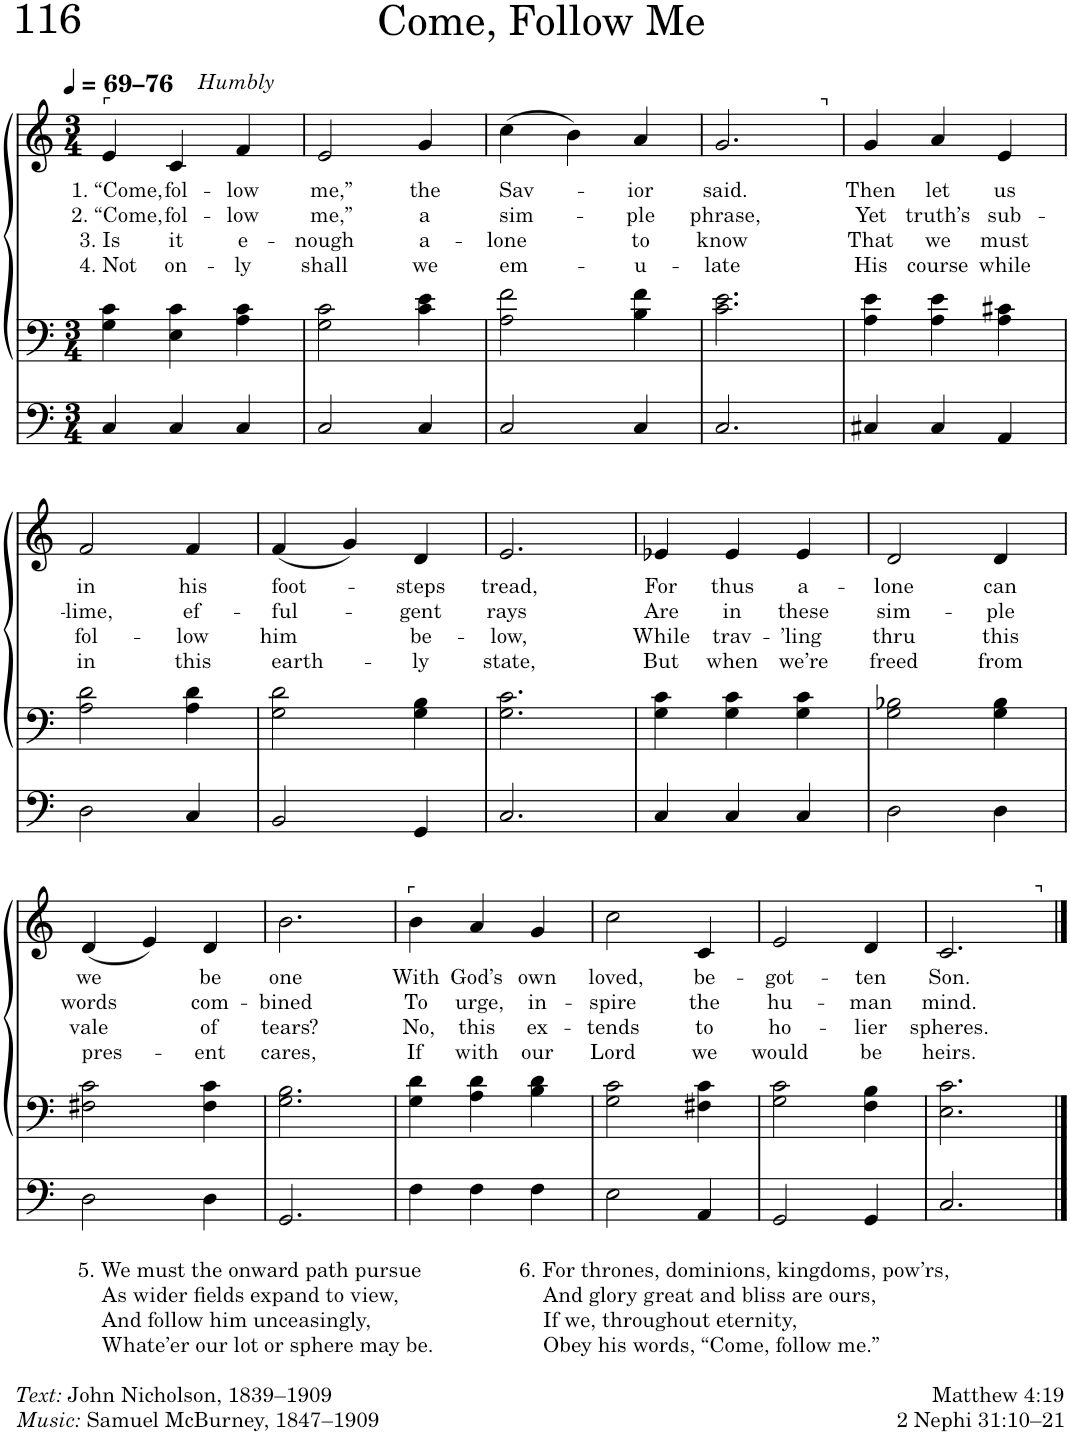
**kern	**kern	**kern	**text	**text	**text	**text
*part1	*part1	*part1	*part1	*part1	*part1	*part1
*staff3	*staff2	*staff1	*staff1	*staff1	*staff1	*staff1
*I"Organ	*	*	*	*	*	*
*I'Org.	*	*	*	*	*	*
*clefF4	*clefF4	*clefG2	*	*	*	*
*k[]	*k[]	*k[]	*	*	*	*
*M3/4	*M3/4	*M3/4	*	*	*	*
*MM69	*MM69	*MM69	*	*	*	*
=1	=1	=1	=1	=1	=1	=1
!	!	!LO:TX:a:t=⌜	!	!	!	!
!	!	!LO:TX:a:B:t=–76	!	!	!	!
!	!	!	!LO:LY:b	!LO:LY:b	!LO:LY:b	!LO:LY:b
*	*	*^	*	*	*	*
4C/	4G\ 4c\	4e/	4.ryy	1. “Come,	2. “Come,	3. Is	4. Not
!	!	!	!	!LO:LY:b	!LO:LY:b	!LO:LY:b	!LO:LY:b
4C/	4E\ 4c\	4c/	.	fol-	fol-	it	on-
!	!	!	!LO:TX:a:i:t=Humbly	!	!	!	!
.	.	.	4.ryy	.	.	.	.
!	!	!	!	!LO:LY:b	!LO:LY:b	!LO:LY:b	!LO:LY:b
4C/	4A\ 4c\	4f/	.	-low	-low	e-	-ly
=2	=2	=2	=2	=2	=2	=2	=2
!	!	!	!	!LO:LY:b	!LO:LY:b	!LO:LY:b	!LO:LY:b
*	*	*v	*v	*	*	*	*
2C/	2G\ 2c\	2e/	me,”	me,”	-nough	shall
!	!	!	!LO:LY:b	!LO:LY:b	!LO:LY:b	!LO:LY:b
4C/	4c\ 4e\	4g/	the	a	a-	we
=3	=3	=3	=3	=3	=3	=3
!	!	!	!LO:LY:b	!LO:LY:b	!LO:LY:b	!LO:LY:b
2C/	2A\ 2f\	(4cc\	Sav-	sim-	-lone	em-
.	.	4b\)	.	.	.	.
!	!	!	!LO:LY:b	!LO:LY:b	!LO:LY:b	!LO:LY:b
4C/	4B\ 4f\	4a/	-ior	-ple	to	-u-
=4	=4	=4	=4	=4	=4	=4
!	!	!	!LO:LY:b	!LO:LY:b	!LO:LY:b	!LO:LY:b
*	*	*^	*	*	*	*
2.C/	2.c\ 2.e\	2.g/	2ryy	said.	phrase,	know	-late
.	.	.	8ryy	.	.	.	.
!	!	!	!LO:TX:a:t=⌝	!	!	!	!
.	.	.	8ryy	.	.	.	.
=5	=5	=5	=5	=5	=5	=5	=5
!	!	!	!	!LO:LY:b	!LO:LY:b	!LO:LY:b	!LO:LY:b
*	*	*v	*v	*	*	*	*
4C#X/	4A\ 4e\	4g/	Then	Yet	That	His
!	!	!	!LO:LY:b	!LO:LY:b	!LO:LY:b	!LO:LY:b
4C#/	4A\ 4e\	4a/	let	truth’s	we	course
!	!	!	!LO:LY:b	!LO:LY:b	!LO:LY:b	!LO:LY:b
4AA/	4A\ 4c#X\	4e/	us	sub-	must	while
!!LO:LB:g=z
=6	=6	=6	=6	=6	=6	=6
!	!	!	!LO:LY:b	!LO:LY:b	!LO:LY:b	!LO:LY:b
2D\	2A\ 2d\	2f/	in	-lime,	fol-	in
!	!	!	!LO:LY:b	!LO:LY:b	!LO:LY:b	!LO:LY:b
4C/	4A\ 4d\	4f/	his	ef-	-low	this
=7	=7	=7	=7	=7	=7	=7
!	!	!	!LO:LY:b	!LO:LY:b	!LO:LY:b	!LO:LY:b
2BB/	2G\ 2d\	(4f/	foot-	-ful-	him	earth-
.	.	4g/)	.	.	.	.
!	!	!	!LO:LY:b	!LO:LY:b	!LO:LY:b	!LO:LY:b
4GG/	4G\ 4B\	4d/	-steps	-gent	be-	-ly
=8	=8	=8	=8	=8	=8	=8
!	!	!	!LO:LY:b	!LO:LY:b	!LO:LY:b	!LO:LY:b
2.C/	2.G\ 2.c\	2.e/	tread,	rays	-low,	state,
=9	=9	=9	=9	=9	=9	=9
!	!	!	!LO:LY:b	!LO:LY:b	!LO:LY:b	!LO:LY:b
4C/	4G\ 4c\	4e-X/	For	Are	While	But
!	!	!	!LO:LY:b	!LO:LY:b	!LO:LY:b	!LO:LY:b
4C/	4G\ 4c\	4e-/	thus	in	trav-	when
!	!	!	!LO:LY:b	!LO:LY:b	!LO:LY:b	!LO:LY:b
4C/	4G\ 4c\	4e-/	a-	these	-’ling	we’re
=10	=10	=10	=10	=10	=10	=10
!	!	!	!LO:LY:b	!LO:LY:b	!LO:LY:b	!LO:LY:b
2D\	2G\ 2B-X\	2d/	-lone	sim-	thru	freed
!	!	!	!LO:LY:b	!LO:LY:b	!LO:LY:b	!LO:LY:b
4D\	4G\ 4B-\	4d/	can	-ple	this	from
!!LO:LB:g=z
=11	=11	=11	=11	=11	=11	=11
!	!	!	!LO:LY:b	!LO:LY:b	!LO:LY:b	!LO:LY:b
2D\	2F#X\ 2c\	(4d/	we	words	vale	pres-
.	.	4e/)	.	.	.	.
!	!	!	!LO:LY:b	!LO:LY:b	!LO:LY:b	!LO:LY:b
4D\	4F#\ 4c\	4d/	be	com-	of	-ent
=12	=12	=12	=12	=12	=12	=12
!	!	!	!LO:LY:b	!LO:LY:b	!LO:LY:b	!LO:LY:b
2.GG/	2.G\ 2.B\	2.b\	one	-bined	tears?	cares,
=13	=13	=13	=13	=13	=13	=13
!	!	!LO:TX:a:t=⌜	!	!	!	!
!	!	!	!LO:LY:b	!LO:LY:b	!LO:LY:b	!LO:LY:b
4F\	4G\ 4d\	4b\	With	To	No,	If
!	!	!	!LO:LY:b	!LO:LY:b	!LO:LY:b	!LO:LY:b
4F\	4A\ 4d\	4a/	God’s	urge,	this	with
!	!	!	!LO:LY:b	!LO:LY:b	!LO:LY:b	!LO:LY:b
4F\	4B\ 4d\	4g/	own	in-	ex-	our
=14	=14	=14	=14	=14	=14	=14
!	!	!	!LO:LY:b	!LO:LY:b	!LO:LY:b	!LO:LY:b
2E\	2G\ 2c\	2cc\	loved,	-spire	-tends	Lord
!	!	!	!LO:LY:b	!LO:LY:b	!LO:LY:b	!LO:LY:b
4AA/	4F#X\ 4c\	4c/	be-	the	to	we
=15	=15	=15	=15	=15	=15	=15
!	!	!	!LO:LY:b	!LO:LY:b	!LO:LY:b	!LO:LY:b
2GG/	2G\ 2c\	2e/	-got-	hu-	ho-	would
!	!	!	!LO:LY:b	!LO:LY:b	!LO:LY:b	!LO:LY:b
4GG/	4F\ 4B\	4d/	-ten	-man	-lier	be
=16	=16	=16	=16	=16	=16	=16
!	!	!	!LO:LY:b	!LO:LY:b	!LO:LY:b	!LO:LY:b
*	*	*^	*	*	*	*
2.C/	2.E\ 2.c\	2.c/	2ryy	Son.	mind.	spheres.	heirs.
.	.	.	8ryy	.	.	.	.
!	!	!	!LO:TX:a:t=⌝	!	!	!	!
.	.	.	8ryy	.	.	.	.
*	*	*v	*v	*	*	*	*
==	==	==	==	==	==	==
*-	*-	*-	*-	*-	*-	*-
